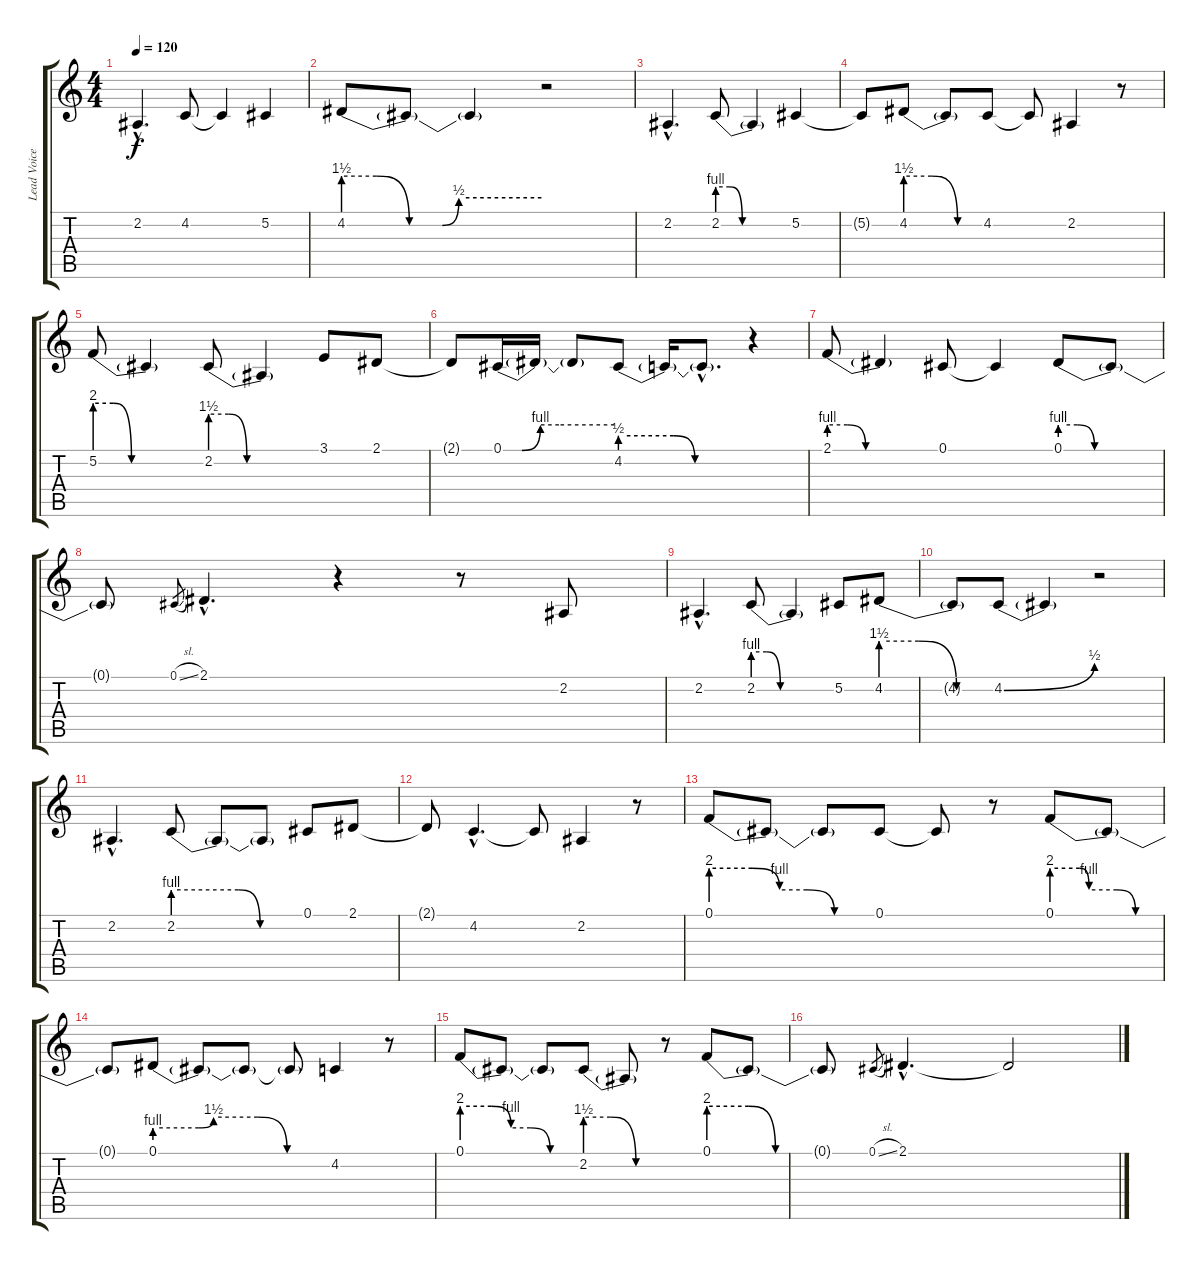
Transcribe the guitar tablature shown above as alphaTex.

\track ("Lead Voice" "Lead Voice") {instrument lead2sawtooth}
\staff {score tabs}
\tuning (Db4 Ab3 E3 B2 Gb2 Db2) {hide}
\ts (4 4)
\tempo 120
\clef g2
\ks c
2.2{hac t}.4{d dy f} 4.2.8 4.2{t}.4 5.2.4 |
4.2{be (custom 0 6 10 6 20 0 30 0 35 2 60 2)}.8 4.2{t}.8 4.2{t}.4 r.2 |
2.2{hac}.4{d} 2.2{be (custom 0 4 10 4 20 0 40 0 60 0)}.8 2.2{t}.4 5.2.4 |
5.2{t}.8 4.2{be (custom 0 6 20 6 40 0 60 0)}.8 4.2{t}.8 4.2.8 4.2{t}.8 2.2.4 r.8 |
5.2{be (custom 0 8 10 8 20 0 40 0 60 0)}.8 5.2{t}.4 2.2{be (custom 0 6 10 6 20 0 40 0 60 0)}.8 2.2{t}.4 3.1.8 2.1.8 |
2.1{t}.8 0.1{be (custom 0 0 10 0 20 4 30 4 60 4)}.16 0.1{t}.16 0.1{t}.8 4.2{be (custom 0 2 25 2 35 0 60 0)}.8 4.2{t}.16 4.2{hac t}.8{d} r.4 |
2.1{be (custom 0 4 10 4 20 0 40 0 60 0)}.8 2.1{t}.4 0.1.8 0.1{t}.4 0.1{be (custom 0 4 10 4 20 0 40 0 60 0)}.8 0.1{t}.8 |
0.1{t}.8 0.1{sl}.8{gr} 2.1{hac}.4{d} r.4 r.8 2.2.8 |
2.2{hac}.4{d} 2.2{be (custom 0 4 10 4 20 0 40 0 60 0)}.8 2.2{t}.4 5.2.8 4.2{be (custom 0 6 20 6 40 0 60 0)}.8 |
4.2{t}.8 4.2{be (bend 0 0 60 2)}.8 4.2{t}.4 r.2 |
2.2{hac}.4{d} 2.2{be (custom 0 4 20 4 30 4 40 0 60 0)}.8 2.2{t}.8 2.2{t}.8 0.1.8 2.1.8 |
2.1{t}.8 4.2{hac}.4{d} 4.2{t}.8 2.2.4 r.8 |
0.1{be (custom 0 8 15 8 25 4 35 4 45 0 60 0)}.8 0.1{t}.8 0.1{t}.8 0.1.8 0.1{t}.8 r.8 0.1{be (custom 0 8 15 8 20 4 35 4 45 0 60 0)}.8 0.1{t}.8 |
0.1{t}.8 0.1{be (custom 0 4 15 4 20 6 35 6 45 0 60 0)}.8 0.1{t}.8 0.1{t}.8 0.1{t}.8 4.2.4 r.8 |
0.1{be (custom 0 8 15 8 25 4 35 4 45 0 60 0)}.8 0.1{t}.8 0.1{t}.8 2.2{be (custom 0 6 20 6 40 0 60 0)}.8 2.2{t}.8 r.8 0.1{be (custom 0 8 15 8 25 0 60 0)}.8 0.1{t}.8 |
0.1{t}.8 0.1{sl}.8{gr} 2.1{hac}.4{d} 2.1{t}.2
